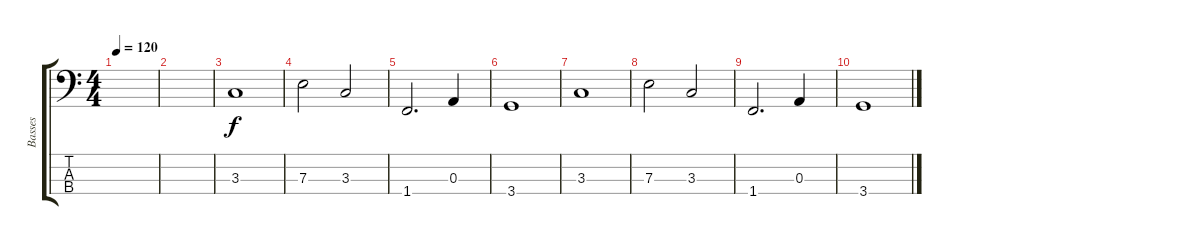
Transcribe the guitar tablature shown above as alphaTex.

\track ("Basses" "Basses") {instrument electricbassfinger}
\staff {score tabs}
\tuning (G2 D2 A1 E1) {hide}
\ts (4 4)
\tempo 120
\clef f4
\ks c
|
|
3.3.1 |
7.3.2 3.3.2 |
1.4.2{d} 0.3.4 |
3.4.1 |
3.3.1 |
7.3.2 3.3.2 |
1.4.2{d} 0.3.4 |
3.4.1
